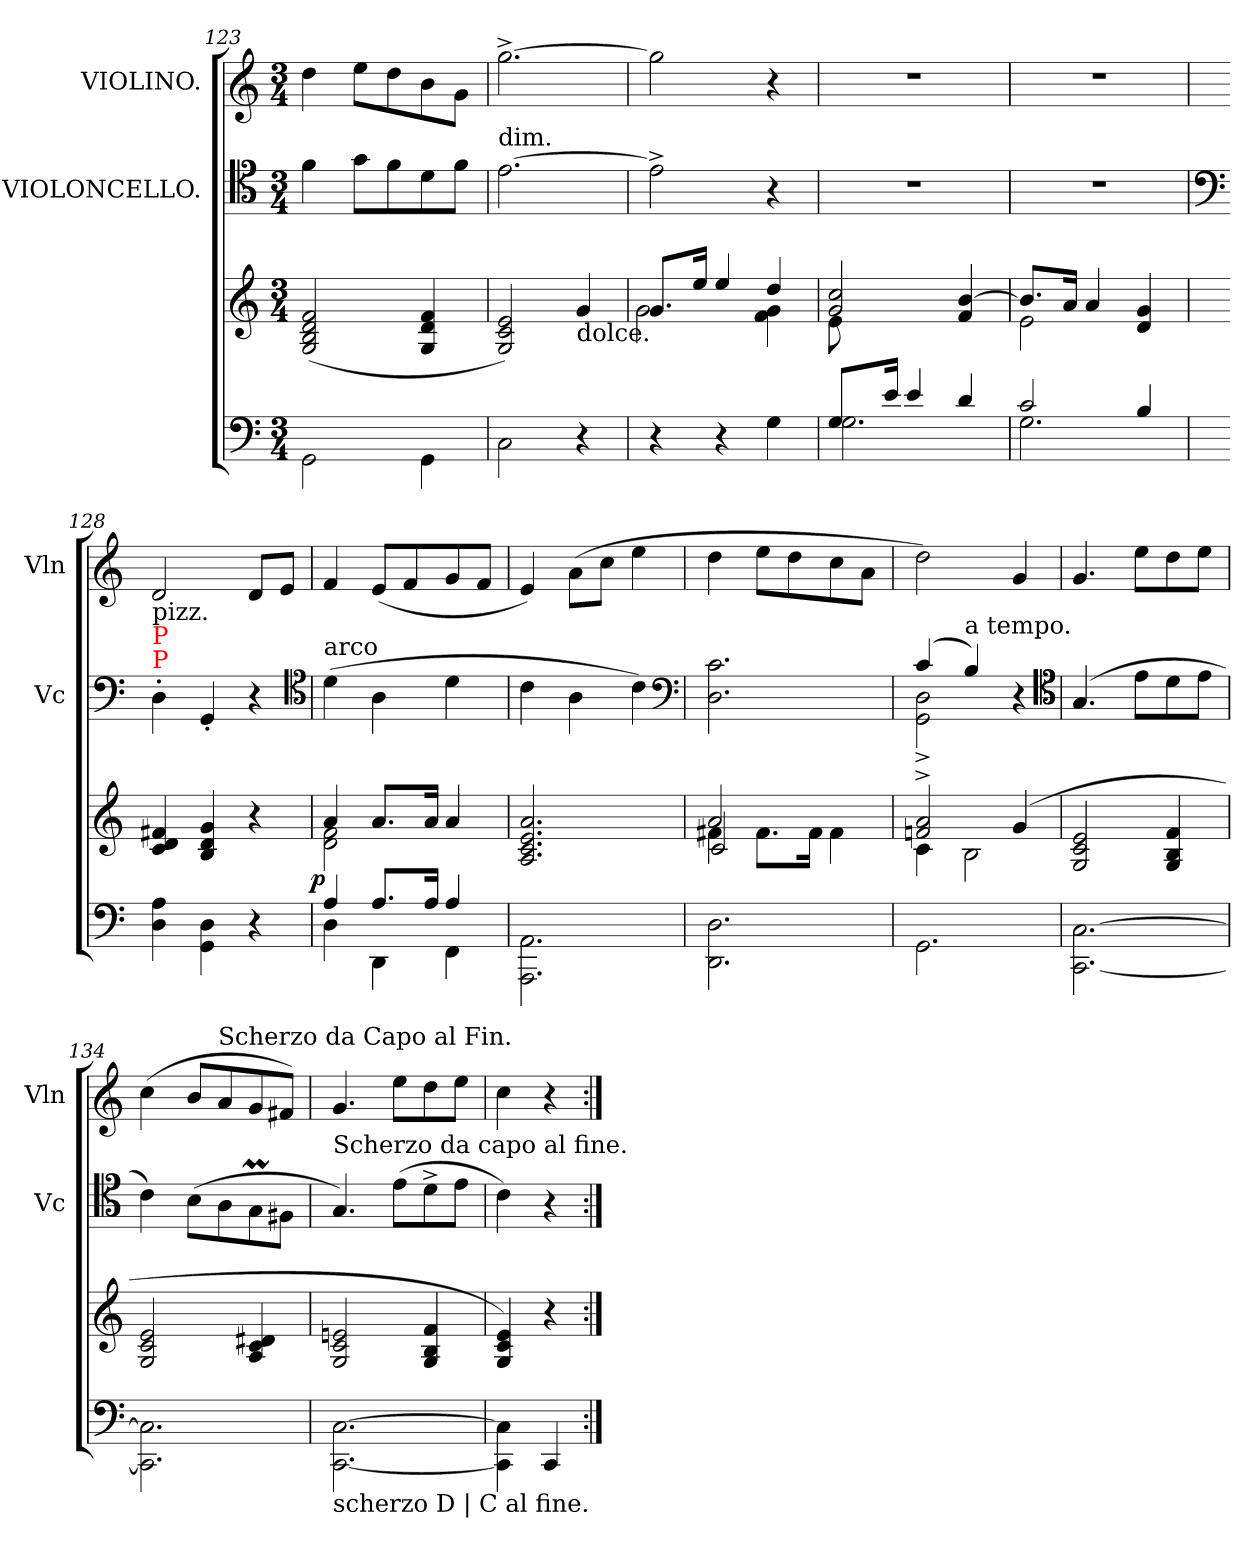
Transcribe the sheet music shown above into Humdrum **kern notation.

**kern	**kern	**dynam	**kern	**kern
*part3	*part3	*part3	*part2	*part1
*staff4	*staff3	*staff3/4	*staff2	*staff1
*	*	*	*I"VIOLONCELLO.	*I"VIOLINO.
*	*	*	*I'Vc	*I'Vln
*clefF4	*clefG2	*	*clefC4	*clefG2
*k[]	*k[]	*	*k[]	*k[]
*M3/4	*M3/4	*	*M3/4	*M3/4
=123	=123	=123	=123	=123
2GG\	(>2f/ 2d/ 2B/ 2G/	.	4f	4dd
.	.	.	8gL	8eeL
.	.	.	8f	8dd
4GG\	4f/ 4d/ 4G/	.	8d	8b
.	.	.	8fJ	8gJ
=124	=124	=124	=124	=124
!	!	!	!LO:TX:t=dim.	!
2C\	2e/ 2c/ 2G/)	.	[2.e	[2.gg^<
!	!LO:TX:b:t=dolce.	!	!	!
4r	4g	.	.	.
=125	=125	=125	=125	=125
*	*^	*	*	*
4r	8.gL	2g	.	2e^<]	2gg]
.	16eeJk	.	.	.	.
4r	4ee	.	.	.	.
4G	4dd	4g 4f	.	4r	4r
=126	=126	=126	=126	=126	=126
*^	*	*	*	*	*
8.GL	2.G	2cc 2g	8e	.	2.rc	2.rdd
.	.	.	8ryy	.	.	.
16eJk	.	.	.	.	.	.
4e	.	.	2ryy	.	.	.
4d	.	[4b 4f	.	.	.	.
=127	=127	=127	=127	=127	=127	=127
2c	2.G	8.bL]	2e	.	2.rc	2.rdd
.	.	16aJk	.	.	.	.
.	.	4a	.	.	.	.
4B	.	4g 4d	4ryy	.	.	.
*v	*v	*	*	*	*	*
*	*v	*v	*	*	*
=128	=128	=128	=128	=128
*	*	*	*clefF4	*
*	*^	*	*	*
!	!	!	!	!LO:TX:a:color=red:t=P	!
!	!	!	!	!LO:TX:a:color=red:t=P	!
!	!	!	!	!LO:TX:a:t=pizz.	!
*	*v	*v	*	*	*
4A 4D	4f#X 4d 4c	.	4D'>	2d
4D\ 4GG\	4g/ 4d/ 4B/	.	4GG'<	.
4r	4r	.	4r	8dL
.	.	.	.	8eJ
*	*	*	*clefC4	*
=129	=129	=129	=129	=129
*^	*^	*	*	*
!	!	!	!	!	!LO:TX:a:t=arco	!
!	!	!	!	!LO:DY:rj	!	!
4A/	4D	4a	2f 2d	p	(>4d	4f
8.A/L	4DD\	8.aL	.	.	4A	(<8eL
.	.	.	.	.	.	8f
16AJk	.	16aJk	.	.	.	.
4A/	4FF\	4a	4ryy	.	4d	8g
.	.	.	.	.	.	8fJ
*v	*v	*	*	*	*	*
*	*v	*v	*	*	*
=130	=130	=130	=130	=130
2.AA\ 2.AAA\	2.a/ 2.e/ 2.c/ 2.A/	.	4c	4e)
.	.	.	4A	(>8aL
.	.	.	.	8ccJ
.	.	.	4c)	4ee
*	*	*	*clefF4	*
=131	=131	=131	=131	=131
*	*^	*	*	*
*	*	*^	*	*	*
2.D\ 2.DD\	2a	4f#X	2c	.	2.c 2.D	4dd
.	.	8.f#L	.	.	.	8eeL
.	.	.	.	.	.	8dd
.	.	16f#Jk	.	.	.	.
.	4ryy	4f#\	4ryy	.	.	8cc
.	.	.	.	.	.	8aJ
*	*	*v	*v	*	*	*
=132	=132	=132	=132	=132	=132
*	*	*	*	*^	*
2.GG\	2a^> 2fn^>	4c\	.	(<4c	2D^< 2GG^<	2dd)
!	!	!	!	!LO:TX:a:t=a tempo.	!	!
.	.	2B\	.	4B)	.	.
.	(>4g	.	.	4r	4ryy	4g
*	*v	*v	*	*	*	*
*	*	*	*v	*v	*
*	*	*	*clefC4	*
=133	=133	=133	=133	=133
[2.C\ [2.CC\	2e/ 2c/ 2G/	.	(>4.G	4.g
.	.	.	8eL	8eeL
.	4f/ 4B/ 4G/	.	8d	8dd
.	.	.	8eJ	8eeJ
=134	=134	=134	=134	=134
2.C]\ 2.CC]\	2e/ 2c/ 2G/	.	4c)	(<4cc
.	.	.	(>8B\L	8bL
!	!	!	!	!LO:TX:a:t=Scherzo da Capo al Fin.
.	.	.	8A	8a
.	4d#X/ 4c/ 4A/	.	8GM	8g
.	.	.	8F#XJ	8f#XJ)
=135	=135	=135	=135	=135
!	!	!	!LO:TX:a:t=Scherzo da capo al fine.	!
!LO:TX:b:t=scherzo D | C al fine.	!	!	!	!
[2.C\ [2.CC\	2en/ 2c/ 2G/	.	4.G/)	4.g
.	.	.	(>8eL	8eeL
.	4f/ 4B/ 4G/	.	8d^<	8dd
.	.	.	8eJ	8eeJ
=136	=136	=136	=136	=136
4C]\ 4CC]\	4e/ 4c/ 4G/)	.	4c)	4cc
4CC	4r	.	4r	4r
=:|!	=:|!	=:|!	=:|!	=:|!
*-	*-	*-	*-	*-
